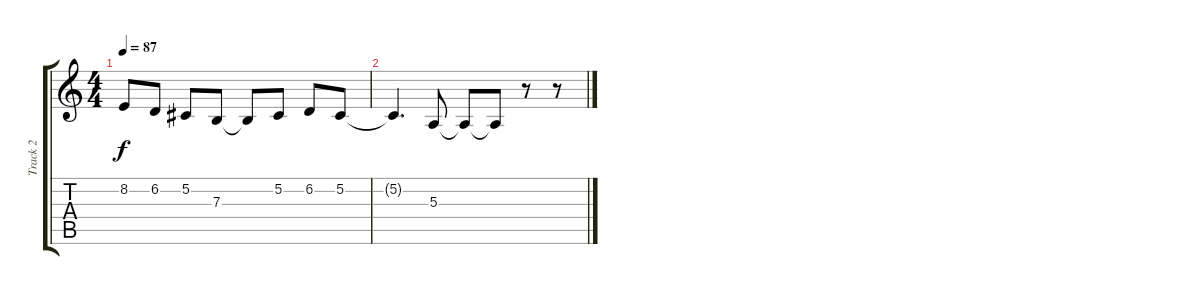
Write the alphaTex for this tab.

\track ("Track 2" "Track 2") {instrument clarinet}
\staff {score tabs}
\tuning (Db4 Ab3 E3 B2 Gb2 B1) {hide}
\ts (4 4)
\tempo 87
\clef g2
\ks c
8.2.8{dy f} 6.2.8 5.2.8 7.3.8 7.3{t}.8 5.2.8 6.2.8 5.2.8 |
5.2{t}.4{d} 5.3.8 5.3{t}.8 5.3{t}.8 r.8 r.8
